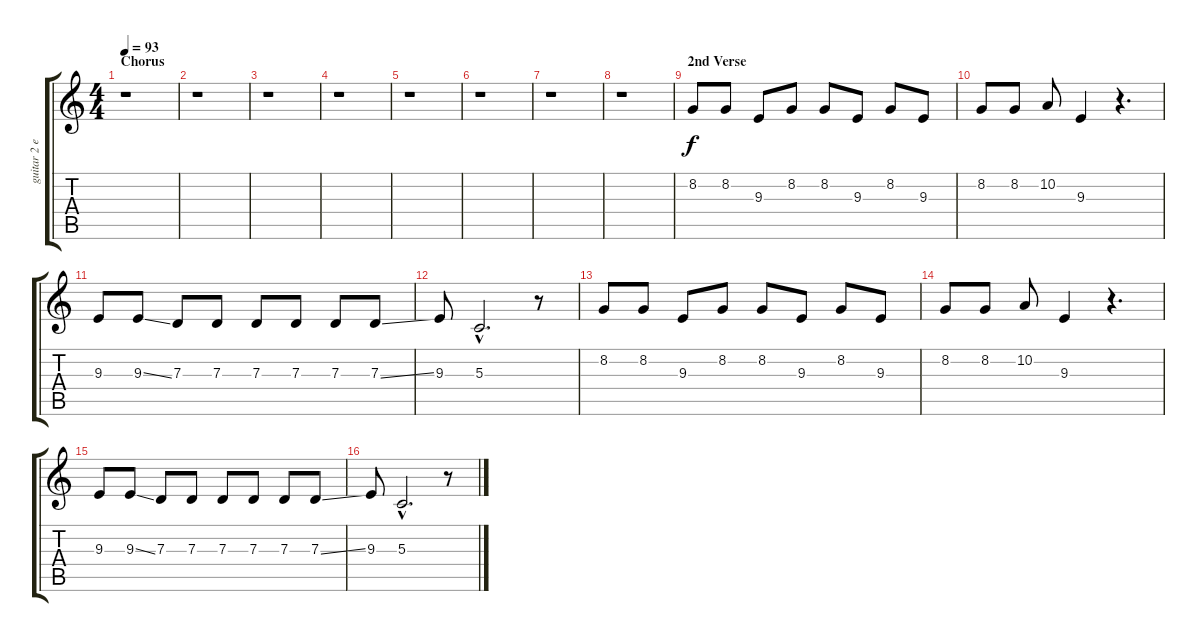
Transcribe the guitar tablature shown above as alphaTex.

\track ("guitar 2 effect" "guitar 2 e") {instrument fx8scifi}
\staff {score tabs}
\tuning (E4 B3 G3 D3 A2 E2) {hide}
\ts (4 4)
\section ("" "Chorus")
\tempo 93
\clef g2
\ks c
r.1{dy f} |
r.1 |
r.1 |
r.1 |
r.1 |
r.1 |
r.1 |
r.1 |
\section ("" "2nd Verse")
8.2.8 8.2.8 9.3.8 8.2.8 8.2.8 9.3.8 8.2.8 9.3.8 |
8.2.8 8.2.8 10.2.8 9.3.4 r.4{d} |
9.3.8 9.3{ss}.8 7.3.8 7.3.8 7.3.8 7.3.8 7.3.8 7.3{ss}.8 |
9.3.8 5.3{hac}.2{d} r.8 |
8.2.8 8.2.8 9.3.8 8.2.8 8.2.8 9.3.8 8.2.8 9.3.8 |
8.2.8 8.2.8 10.2.8 9.3.4 r.4{d} |
9.3.8 9.3{ss}.8 7.3.8 7.3.8 7.3.8 7.3.8 7.3.8 7.3{ss}.8 |
9.3.8 5.3{hac}.2{d} r.8
